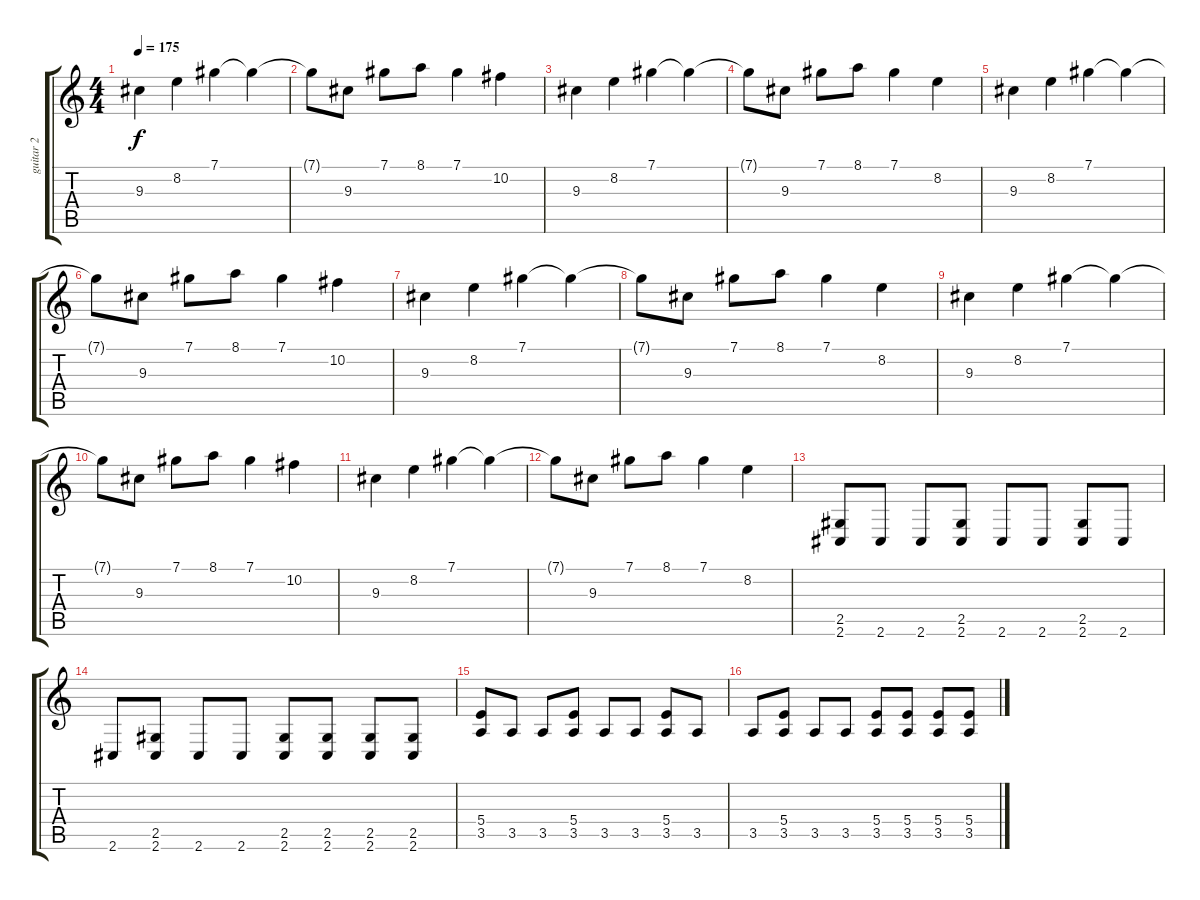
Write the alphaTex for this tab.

\track ("guitar 2" "guitar 2") {instrument distortionguitar}
\staff {score tabs}
\tuning (Db4 Ab3 E3 B2 Gb2 B1) {hide}
\ts (4 4)
\tempo 175
\clef g2
\ks c
9.3.4{dy f} 8.2.4 7.1.4 7.1{t}.4 |
7.1{t}.8 9.3.8 7.1.8 8.1.8 7.1.4 10.2.4 |
9.3.4 8.2.4 7.1.4 7.1{t}.4 |
7.1{t}.8 9.3.8 7.1.8 8.1.8 7.1.4 8.2.4 |
9.3.4 8.2.4 7.1.4 7.1{t}.4 |
7.1{t}.8 9.3.8 7.1.8 8.1.8 7.1.4 10.2.4 |
9.3.4 8.2.4 7.1.4 7.1{t}.4 |
7.1{t}.8 9.3.8 7.1.8 8.1.8 7.1.4 8.2.4 |
9.3.4 8.2.4 7.1.4 7.1{t}.4 |
7.1{t}.8 9.3.8 7.1.8 8.1.8 7.1.4 10.2.4 |
9.3.4 8.2.4 7.1.4 7.1{t}.4 |
7.1{t}.8 9.3.8 7.1.8 8.1.8 7.1.4 8.2.4 |
(2.5 2.6).8 2.6.8 2.6.8 (2.5 2.6).8 2.6.8 2.6.8 (2.5 2.6).8 2.6.8 |
2.6.8 (2.5 2.6).8 2.6.8 2.6.8 (2.5 2.6).8 (2.5 2.6).8 (2.5 2.6).8 (2.5 2.6).8 |
(5.4 3.5).8 3.5.8 3.5.8 (5.4 3.5).8 3.5.8 3.5.8 (5.4 3.5).8 3.5.8 |
3.5.8 (5.4 3.5).8 3.5.8 3.5.8 (5.4 3.5).8 (5.4 3.5).8 (5.4 3.5).8 (5.4 3.5).8
